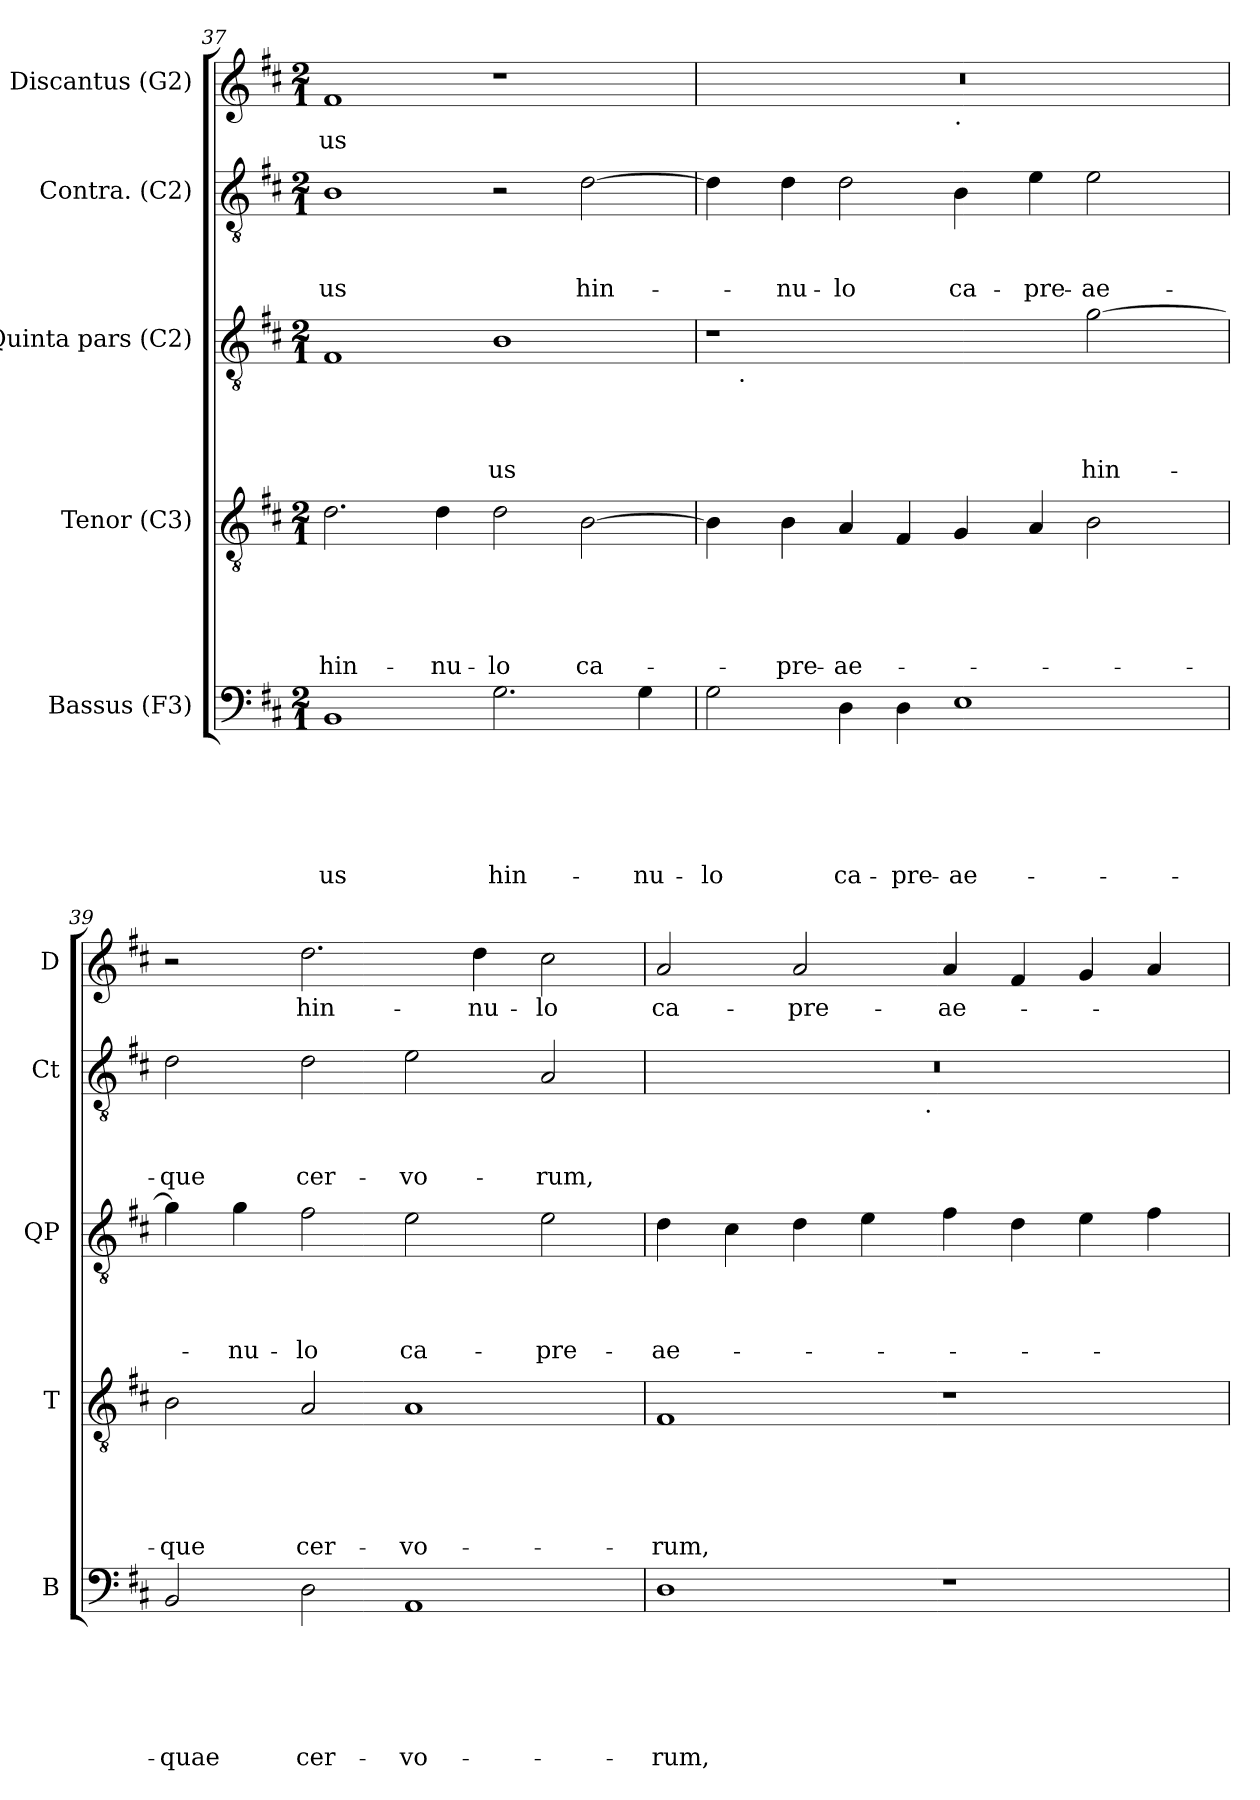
**kern	**text	**text	**text	**text	**text	**text	**kern	**text	**text	**text	**text	**text	**kern	**text	**text	**text	**text	**kern	**text	**text	**text	**kern	**text
*part5	*part5	*part5	*part5	*part5	*part5	*part5	*part4	*part4	*part4	*part4	*part4	*part4	*part3	*part3	*part3	*part3	*part3	*part2	*part2	*part2	*part2	*part1	*part1
*staff5	*staff5	*staff5	*staff5	*staff5	*staff5	*staff5	*staff4	*staff4	*staff4	*staff4	*staff4	*staff4	*staff3	*staff3	*staff3	*staff3	*staff3	*staff2	*staff2	*staff2	*staff2	*staff1	*staff1
*I"Bassus (F3)	*	*	*	*	*	*	*I"Tenor (C3)	*	*	*	*	*	*I"Quinta pars (C2)	*	*	*	*	*I"Contra. (C2)	*	*	*	*I"Discantus (G2)	*
*I'B	*	*	*	*	*	*	*I'T	*	*	*	*	*	*I'QP	*	*	*	*	*I'Ct	*	*	*	*I'D	*
*clefF4	*	*	*	*	*	*	*clefGv2	*	*	*	*	*	*clefGv2	*	*	*	*	*clefGv2	*	*	*	*clefG2	*
*k[f#c#]	*	*	*	*	*	*	*k[f#c#]	*	*	*	*	*	*k[f#c#]	*	*	*	*	*k[f#c#]	*	*	*	*k[f#c#]	*
*D:	*	*	*	*	*	*	*D:	*	*	*	*	*	*D:	*	*	*	*	*D:	*	*	*	*D:	*
*M2/1	*	*	*	*	*	*	*M2/1	*	*	*	*	*	*M2/1	*	*	*	*	*M2/1	*	*	*	*M2/1	*
=37	=37	=37	=37	=37	=37	=37	=37	=37	=37	=37	=37	=37	=37	=37	=37	=37	=37	=37	=37	=37	=37	=37	=37
!	!	!	!	!	!	!LO:LY:b	!	!	!	!	!	!LO:LY:b	!	!	!	!	!	!	!	!	!LO:LY:b	!	!LO:LY:b
1BB	.	.	.	.	.	-us	2.d\	.	.	.	.	hin-	1F#	.	.	.	.	1B	.	.	-us	1f#	-us
!	!	!	!	!	!	!	!	!	!	!	!	!LO:LY:b	!	!	!	!	!	!	!	!	!	!	!
.	.	.	.	.	.	.	4d\	.	.	.	.	-nu-	.	.	.	.	.	.	.	.	.	.	.
!	!	!	!	!	!	!LO:LY:b	!	!	!	!	!	!LO:LY:b:rj	!	!	!	!	!LO:LY:b	!	!	!	!	!	!
2.G\	.	.	.	.	.	hin-	2d\	.	.	.	.	-lo	1B	.	.	.	-us	2r	.	.	.	1r	.
!	!	!	!	!	!	!	!	!	!	!	!	!LO:LY:b	!	!	!	!	!	!	!	!	!LO:LY:b	!	!
.	.	.	.	.	.	.	[>2B\	.	.	.	.	ca-	.	.	.	.	.	[>2d\	.	.	hin-	.	.
!	!	!	!	!	!	!LO:LY:b	!	!	!	!	!	!	!	!	!	!	!	!	!	!	!	!	!
4G\	.	.	.	.	.	-nu-	.	.	.	.	.	.	.	.	.	.	.	.	.	.	.	.	.
=38	=38	=38	=38	=38	=38	=38	=38	=38	=38	=38	=38	=38	=38	=38	=38	=38	=38	=38	=38	=38	=38	=38	=38
!	!	!	!	!	!	!LO:LY:b	!	!	!	!	!	!	!	!	!	!	!	!	!	!	!	!	!
*	*	*	*	*	*	*	*	*	*	*	*	*	*^	*	*	*	*	*	*	*	*	*^	*
2G\	.	.	.	.	.	-lo	4B\]	.	.	.	.	.	1r	16.ryy	.	.	.	.	4d\]	.	.	.	0r	1ryy	.
!	!	!	!	!	!	!	!	!	!	!	!	!	!	!LO:TX:b:t=.	!	!	!	!	!	!	!	!	!	!	!
.	.	.	.	.	.	.	.	.	.	.	.	.	.	1ryy	.	.	.	.	.	.	.	.	.	.	.
!	!	!	!	!	!	!	!	!	!	!	!	!LO:LY:b	!	!	!	!	!	!	!	!	!	!LO:LY:b	!	!	!
.	.	.	.	.	.	.	4B\	.	.	.	.	-pre-	.	.	.	.	.	.	4d\	.	.	-nu-	.	.	.
!	!	!	!	!	!	!LO:LY:b	!	!	!	!	!	!LO:LY:b	!	!	!	!	!	!	!	!	!	!LO:LY:b:rj	!	!	!
4D\	.	.	.	.	.	ca-	4A/	.	.	.	.	-ae-	.	.	.	.	.	.	2d\	.	.	-lo	.	.	.
!	!	!	!	!	!	!LO:LY:b	!	!	!	!	!	!	!	!	!	!	!	!	!	!	!	!	!	!	!
4D\	.	.	.	.	.	-pre-	4F#/	.	.	.	.	.	.	.	.	.	.	.	.	.	.	.	.	.	.
!	!	!	!	!	!	!	!	!	!	!	!	!	!	!	!	!	!	!	!	!	!	!	!	!LO:TX:b:t=.	!
!	!	!	!	!	!	!LO:LY:b:rj	!	!	!	!	!	!	!	!	!	!	!	!	!	!	!	!LO:LY:b	!	!	!
1E	.	.	.	.	.	-ae-	4G/	.	.	.	.	.	2ryy	.	.	.	.	.	4B\	.	.	ca-	.	1ryy	.
.	.	.	.	.	.	.	.	.	.	.	.	.	.	2ryy	.	.	.	.	.	.	.	.	.	.	.
!	!	!	!	!	!	!	!	!	!	!	!	!	!	!	!	!	!	!	!	!	!	!LO:LY:b	!	!	!
.	.	.	.	.	.	.	4A/	.	.	.	.	.	.	.	.	.	.	.	4e\	.	.	-pre-	.	.	.
!	!	!	!	!	!	!	!	!	!	!	!	!	!	!	!	!	!	!LO:LY:b	!	!	!	!LO:LY:b:rj	!	!	!
.	.	.	.	.	.	.	2B\	.	.	.	.	.	[>2g\	.	.	.	.	hin-	2e\	.	.	-ae-	.	.	.
.	.	.	.	.	.	.	.	.	.	.	.	.	.	4ryy	.	.	.	.	.	.	.	.	.	.	.
.	.	.	.	.	.	.	.	.	.	.	.	.	.	8ryy	.	.	.	.	.	.	.	.	.	.	.
.	.	.	.	.	.	.	.	.	.	.	.	.	.	32ryy	.	.	.	.	.	.	.	.	.	.	.
=39	=39	=39	=39	=39	=39	=39	=39	=39	=39	=39	=39	=39	=39	=39	=39	=39	=39	=39	=39	=39	=39	=39	=39	=39	=39
!	!	!	!	!	!	!LO:LY:b	!	!	!	!	!	!LO:LY:b	!	!	!	!	!	!	!	!	!	!LO:LY:b	!	!	!
*	*	*	*	*	*	*	*	*	*	*	*	*	*v	*v	*	*	*	*	*	*	*	*	*v	*v	*
2BB/	.	.	.	.	.	-quae	2B\	.	.	.	.	-que	4g\]	.	.	.	.	2d\	.	.	-que	2r	.
!	!	!	!	!	!	!	!	!	!	!	!	!	!	!	!	!	!LO:LY:b	!	!	!	!	!	!
.	.	.	.	.	.	.	.	.	.	.	.	.	4g\	.	.	.	-nu-	.	.	.	.	.	.
!	!	!	!	!	!	!LO:LY:b	!	!	!	!	!	!LO:LY:b	!	!	!	!	!LO:LY:b:rj	!	!	!	!LO:LY:b	!	!LO:LY:b
2D\	.	.	.	.	.	cer-	2A/	.	.	.	.	cer-	2f#\	.	.	.	-lo	2d\	.	.	cer-	2.dd\	hin-
!	!	!	!	!	!	!LO:LY:b	!	!	!	!	!	!LO:LY:b	!	!	!	!	!LO:LY:b	!	!	!	!LO:LY:b	!	!
1AA	.	.	.	.	.	-vo-	1A	.	.	.	.	-vo-	2e\	.	.	.	ca-	2e\	.	.	-vo-	.	.
!	!	!	!	!	!	!	!	!	!	!	!	!	!	!	!	!	!	!	!	!	!	!	!LO:LY:b
.	.	.	.	.	.	.	.	.	.	.	.	.	.	.	.	.	.	.	.	.	.	4dd\	-nu-
!	!	!	!	!	!	!	!	!	!	!	!	!	!	!	!	!	!LO:LY:b	!	!	!	!LO:LY:b	!	!LO:LY:b:rj
.	.	.	.	.	.	.	.	.	.	.	.	.	2e\	.	.	.	-pre-	2A/	.	.	-rum,	2cc#\	-lo
=40	=40	=40	=40	=40	=40	=40	=40	=40	=40	=40	=40	=40	=40	=40	=40	=40	=40	=40	=40	=40	=40	=40	=40
!	!	!	!	!	!	!LO:LY:b	!	!	!	!	!	!LO:LY:b	!	!	!	!	!LO:LY:b	!	!	!	!	!	!LO:LY:b
*	*	*	*	*	*	*	*	*	*	*	*	*	*	*	*	*	*	*^	*	*	*	*	*
1D	.	.	.	.	.	-rum,	1F#	.	.	.	.	-rum,	4d\	.	.	.	-ae-	0r	2ryy	.	.	.	2a/	ca-
.	.	.	.	.	.	.	.	.	.	.	.	.	4c#\	.	.	.	.	.	.	.	.	.	.	.
!	!	!	!	!	!	!	!	!	!	!	!	!	!	!	!	!	!	!	!	!	!	!	!	!LO:LY:b
.	.	.	.	.	.	.	.	.	.	.	.	.	4d\	.	.	.	.	.	4...ryy	.	.	.	2a/	-pre-
.	.	.	.	.	.	.	.	.	.	.	.	.	4e\	.	.	.	.	.	.	.	.	.	.	.
!	!	!	!	!	!	!	!	!	!	!	!	!	!	!	!	!	!	!	!LO:TX:b:t=.	!	!	!	!	!
.	.	.	.	.	.	.	.	.	.	.	.	.	.	.	.	.	.	.	1ryy	.	.	.	.	.
!	!	!	!	!	!	!	!	!	!	!	!	!	!	!	!	!	!	!	!	!	!	!	!	!LO:LY:b
1r	.	.	.	.	.	.	1r	.	.	.	.	.	4f#\	.	.	.	.	.	.	.	.	.	4a/	-ae-
.	.	.	.	.	.	.	.	.	.	.	.	.	4d\	.	.	.	.	.	.	.	.	.	4f#/	.
.	.	.	.	.	.	.	.	.	.	.	.	.	4e\	.	.	.	.	.	.	.	.	.	4g/	.
.	.	.	.	.	.	.	.	.	.	.	.	.	4f#\	.	.	.	.	.	.	.	.	.	4a/	.
.	.	.	.	.	.	.	.	.	.	.	.	.	.	.	.	.	.	.	32ryy	.	.	.	.	.
*	*	*	*	*	*	*	*	*	*	*	*	*	*	*	*	*	*	*v	*v	*	*	*	*	*
=	=	=	=	=	=	=	=	=	=	=	=	=	=	=	=	=	=	=	=	=	=	=	=
*-	*-	*-	*-	*-	*-	*-	*-	*-	*-	*-	*-	*-	*-	*-	*-	*-	*-	*-	*-	*-	*-	*-	*-
